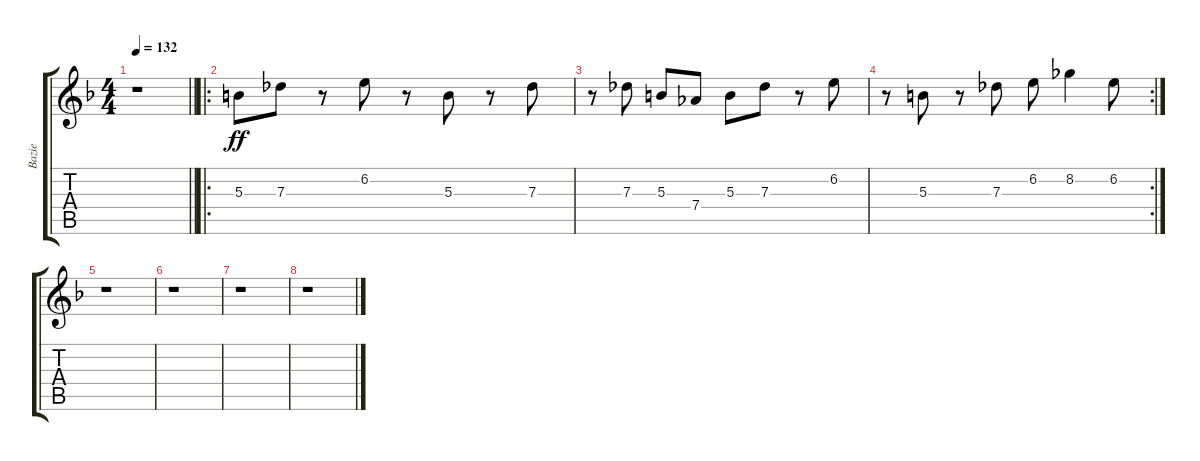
\track ("Bazie" "Bazie") {instrument distortionguitar}
\staff {score tabs}
\tuning (Eb4 Bb3 Gb3 Db3 Ab2 Db2) {hide}
\ts (4 4)
\tempo 132
\clef g2
\barLineRight lightlight
\ks f
r.1{dy ff} |
\ro
5.3.8 7.3.8 r.8 6.2.8 r.8 5.3.8 r.8 7.3.8 |
r.8 7.3.8 5.3.8 7.4.8 5.3.8 7.3.8 r.8 6.2.8 |
\rc 2
r.8 5.3.8 r.8 7.3.8 6.2.8 8.2.4 6.2.8 |
r.1 |
r.1 |
r.1 |
r.1
